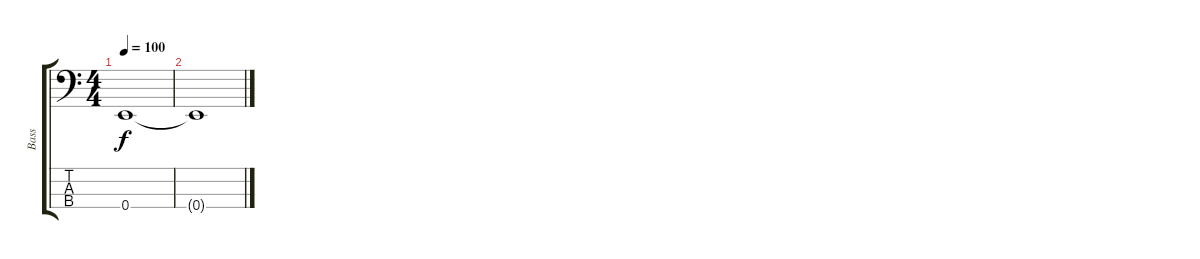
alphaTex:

\track ("Bass" "Bass") {instrument electricbasspick}
\staff {score tabs}
\tuning (G2 D2 A1 E1) {hide}
\ts (4 4)
\tempo 100
\clef f4
\ks c
0.4.1{dy f} |
0.4{t}.1
